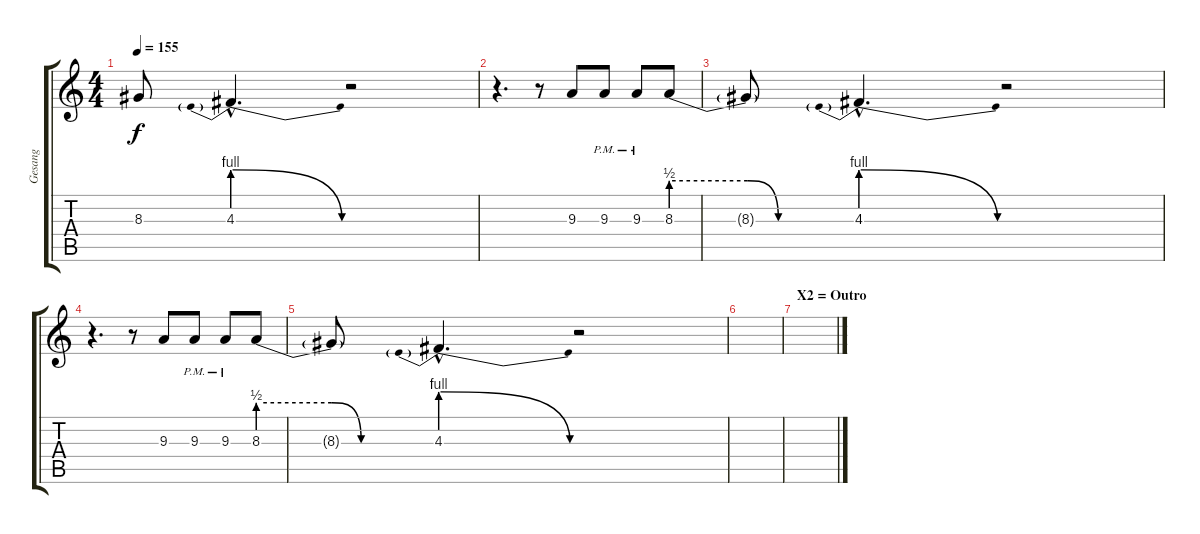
\track ("Gesang" "Gesang") {instrument baritonesax}
\staff {score tabs}
\tuning (A4 E4 C4 G3 D3 A2) {hide}
\ts (4 4)
\tempo 155
\clef g2
\ks c
8.3{t}.8{dy f} 4.3{be (prebendrelease 0 4 60 0) hac}.4{d} r.2 |
r.4{d} r.8 9.3.8 9.3{pm}.8 9.3{pm}.8 8.3{be (custom 0 2 25 2 35 0 60 0)}.8 |
8.3{t}.8 4.3{be (prebendrelease 0 4 60 0) hac}.4{d} r.2 |
r.4{d} r.8 9.3.8 9.3{pm}.8 9.3{pm}.8 8.3{be (custom 0 2 25 2 35 0 60 0)}.8 |
8.3{t}.8 4.3{be (prebendrelease 0 4 60 0) hac}.4{d} r.2 |
|
\section ("" "X2 = Outro")
